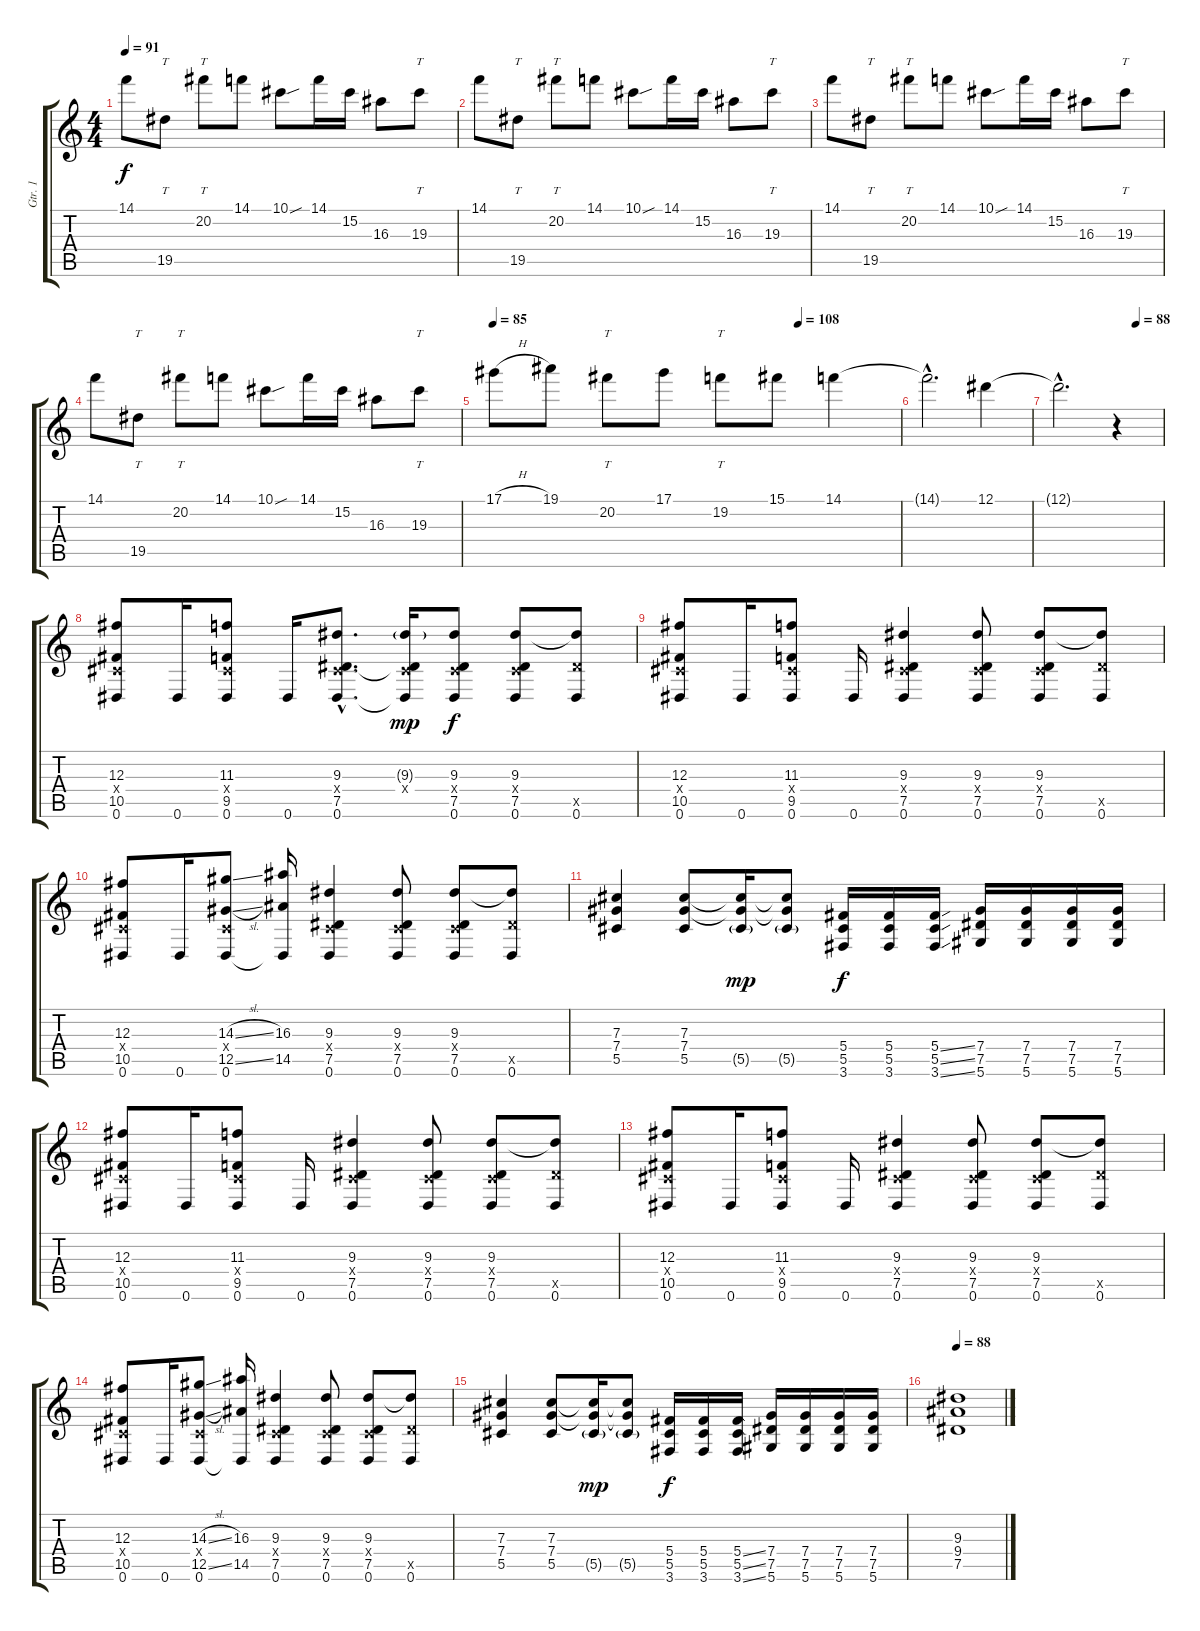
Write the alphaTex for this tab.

\track ("Gtr. 1" "Gtr. 1") {instrument distortionguitar}
\staff {score tabs}
\tuning (Eb4 Bb3 Gb3 Db3 Ab2 Eb2) {hide}
\ts (4 4)
\tempo 91
\tempo 108
\tempo 91
\clef g2
\ks c
14.1.8{dy f volume 0 instrument distortionguitar} 19.5.8{tt volume 13} 20.2.8{tt} 14.1.8 10.1{sou}.8 14.1.16 15.2.16 16.3.8 19.3.8{tt} |
14.1.8 19.5.8{tt} 20.2.8{tt} 14.1.8 10.1{sou}.8 14.1.16 15.2.16 16.3.8 19.3.8{tt} |
14.1.8 19.5.8{tt} 20.2.8{tt} 14.1.8 10.1{sou}.8 14.1.16 15.2.16 16.3.8 19.3.8{tt} |
14.1.8 19.5.8{tt} 20.2.8{tt} 14.1.8 10.1{sou}.8 14.1.16 15.2.16 16.3.8 19.3.8{tt} |
\tempo 85
\tempo (108 0.75)
17.1{h}.8 19.1.8 20.2.8{tt} 17.1.8 19.2.8{tt} 15.1.8 14.1.4 |
14.1{hac t}.2{d} 12.1.4 |
\tempo (88 0.75)
12.1{hac t}.2{d} r.4 |
(12.3 0.4{x} 10.5 0.6).8 0.6.16 (11.3 0.4{x} 9.5 0.6).8 0.6.16 (9.3{hac} 0.4{hac x} 7.5{hac} 0.6{hac}).8{d} (9.3{g} 0.4{x} 7.5{t} 0.6{t}).16{dy mp} (9.3 0.4{x} 7.5 0.6).8{dy f} (9.3 0.4{x} 7.5 0.6).8 (9.3{t} 7.5{x} 0.6).8 |
(12.3 0.4{x} 10.5 0.6).8 0.6.16 (11.3 0.4{x} 9.5 0.6).8 0.6.16 (9.3 0.4{x} 7.5 0.6).4 (9.3 0.4{x} 7.5 0.6).8 (9.3 0.4{x} 7.5 0.6).8 (9.3{t} 7.5{x} 0.6).8 |
(12.3 0.4{x} 10.5 0.6).8 0.6.16 (14.3{sl} 0.4{x} 12.5{sl} 0.6).8 (16.3 14.5 0.6{t}).16 (9.3 0.4{x} 7.5 0.6).4 (9.3 0.4{x} 7.5 0.6).8 (9.3 0.4{x} 7.5 0.6).8 (9.3{t} 7.5{x} 0.6).8 |
(7.3 7.4 5.5).4 (7.3 7.4 5.5).8 (7.3{t} 7.4{t} 5.5{g}).16{dy mp} (7.3{t} 7.4{t} 5.5{g}).8 (5.4 5.5 3.6).16{dy f} (5.4 5.5 3.6).16 (5.4{ss} 5.5{ss} 3.6{ss}).16 (7.4 7.5 5.6).16 (7.4 7.5 5.6).16 (7.4 7.5 5.6).16 (7.4 7.5 5.6).16 |
(12.3 0.4{x} 10.5 0.6).8 0.6.16 (11.3 0.4{x} 9.5 0.6).8 0.6.16 (9.3 0.4{x} 7.5 0.6).4 (9.3 0.4{x} 7.5 0.6).8 (9.3 0.4{x} 7.5 0.6).8 (9.3{t} 7.5{x} 0.6).8 |
(12.3 0.4{x} 10.5 0.6).8 0.6.16 (11.3 0.4{x} 9.5 0.6).8 0.6.16 (9.3 0.4{x} 7.5 0.6).4 (9.3 0.4{x} 7.5 0.6).8 (9.3 0.4{x} 7.5 0.6).8 (9.3{t} 7.5{x} 0.6).8 |
(12.3 0.4{x} 10.5 0.6).8 0.6.16 (14.3{sl} 0.4{x} 12.5{sl} 0.6).8 (16.3 14.5 0.6{t}).16 (9.3 0.4{x} 7.5 0.6).4 (9.3 0.4{x} 7.5 0.6).8 (9.3 0.4{x} 7.5 0.6).8 (9.3{t} 7.5{x} 0.6).8 |
(7.3 7.4 5.5).4 (7.3 7.4 5.5).8 (7.3{t} 7.4{t} 5.5{g}).16{dy mp} (7.3{t} 7.4{t} 5.5{g}).8 (5.4 5.5 3.6).16{dy f} (5.4 5.5 3.6).16 (5.4{ss} 5.5{ss} 3.6{ss}).16 (7.4 7.5 5.6).16 (7.4 7.5 5.6).16 (7.4 7.5 5.6).16 (7.4 7.5 5.6).16 |
\tempo 88
(9.3 9.4 7.5).1
